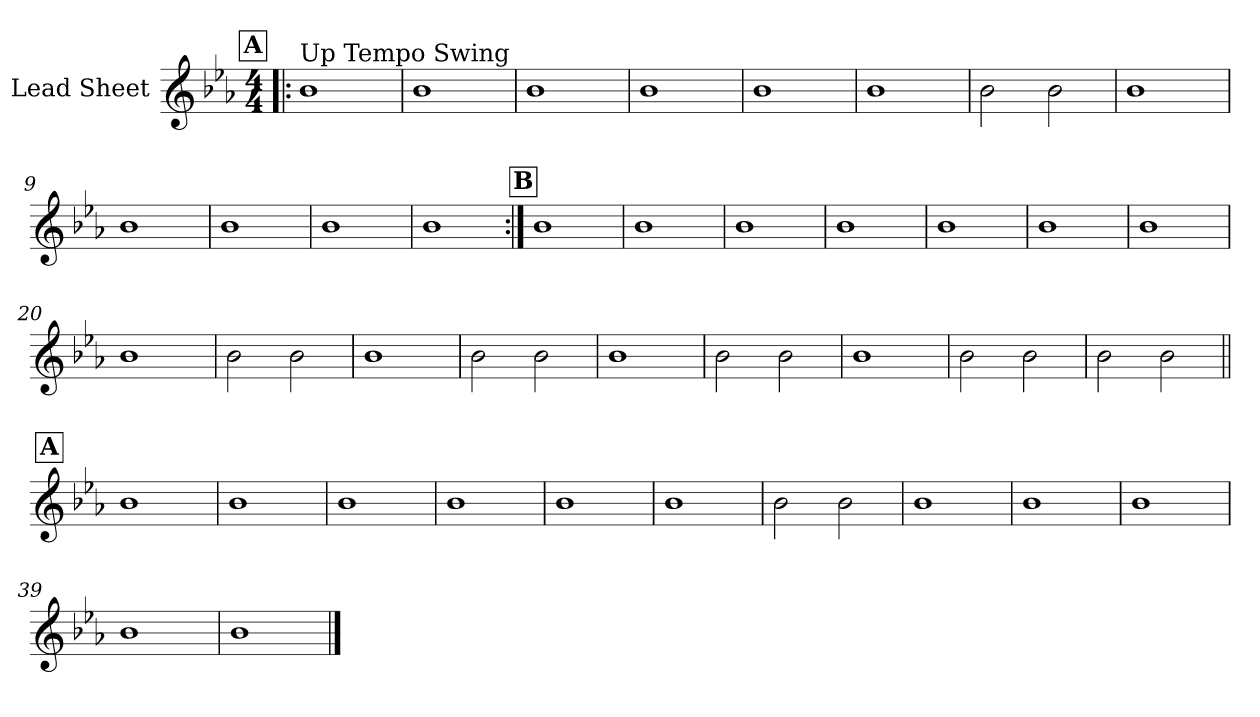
**kern
*part1
*staff1
*I"Lead Sheet
*clefG2
*k[b-e-a-]
*c:
*M4/4
!!LO:REH:place=s1:a:fs=14:t=A
=1!|:
!LO:TX:a:t=Up Tempo Swing
1b-
=2
1b-
=3
1b-
=4
1b-
!!LO:LB:g=z
=5
1b-
=6
1b-
=7
2b-\
2b-\
=8
1b-
!!LO:LB:g=z
=9
1b-
=10
1b-
=11
1b-
=12
1b-
!!LO:LB:g=z
!!LO:REH:place=s1:a:fs=14:t=B
=13:|!
1b-
=14
1b-
=15
1b-
=16
1b-
!!LO:LB:g=z
=17
1b-
=18
1b-
=19
1b-
=20
1b-
!!LO:LB:g=z
=21
2b-\
2b-\
=22
1b-
=23
2b-\
2b-\
=24
1b-
!!LO:LB:g=z
=25
2b-\
2b-\
=26
1b-
=27
2b-\
2b-\
=28
2b-\
2b-\
!!LO:LB:g=z
!!LO:REH:place=s1:a:fs=14:t=A
=29||
1b-
=30
1b-
=31
1b-
=32
1b-
!!LO:LB:g=z
=33
1b-
=34
1b-
=35
2b-\
2b-\
=36
1b-
!!LO:LB:g=z
=37
1b-
=38
1b-
=39
1b-
=40
1b-
==
*-
